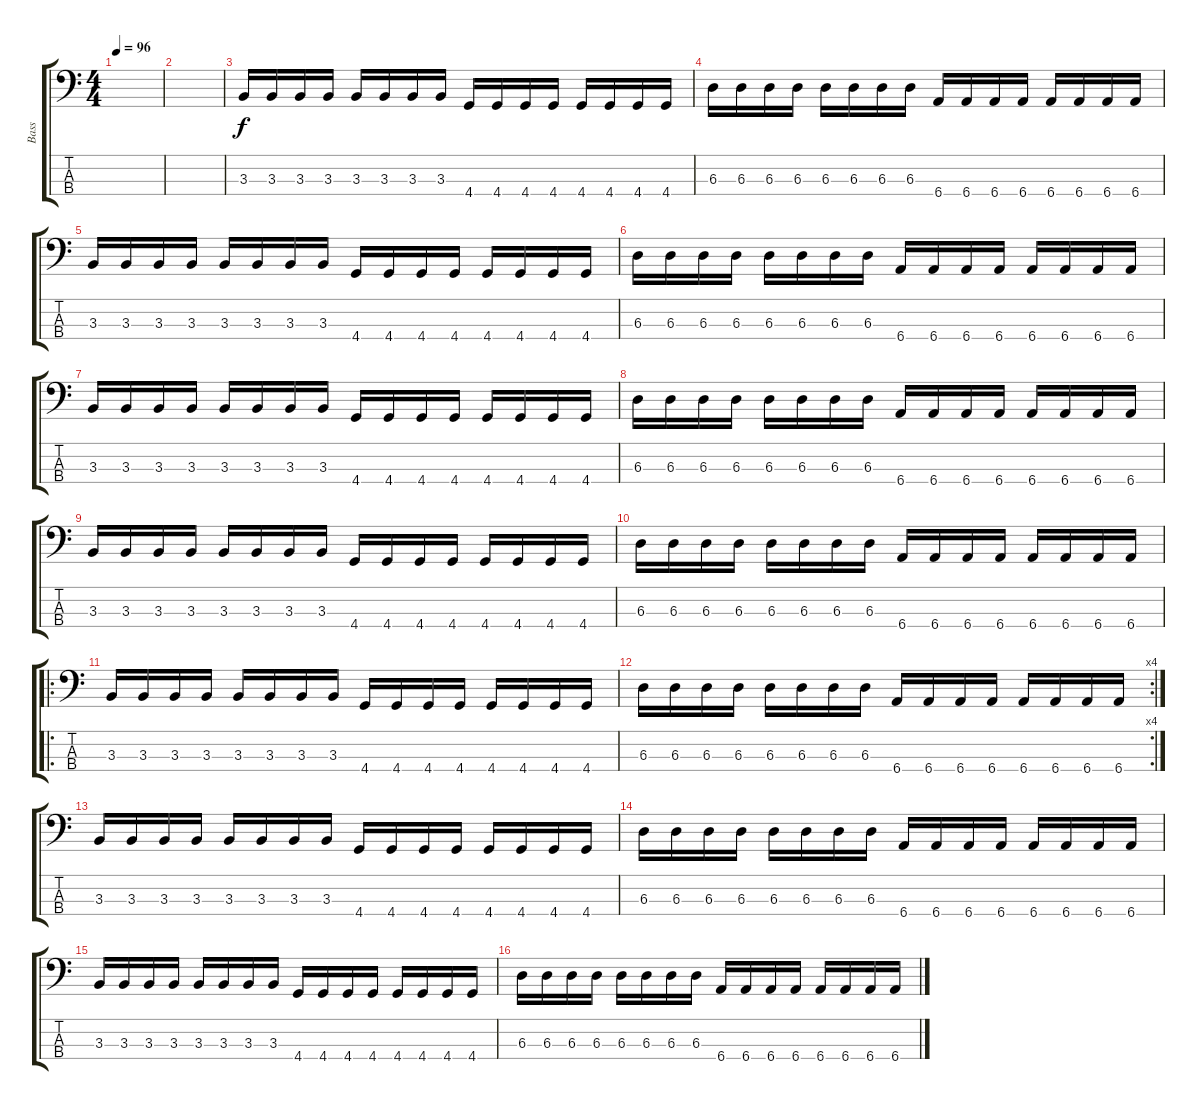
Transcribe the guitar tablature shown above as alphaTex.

\track ("Bass" "Bass") {instrument electricbasspick}
\staff {score tabs}
\tuning (Gb2 Db2 Ab1 Eb1) {hide}
\ts (4 4)
\tempo 96
\clef f4
\ks c
|
|
3.3.16 3.3.16 3.3.16 3.3.16 3.3.16 3.3.16 3.3.16 3.3.16 4.4.16 4.4.16 4.4.16 4.4.16 4.4.16 4.4.16 4.4.16 4.4.16 |
6.3.16 6.3.16 6.3.16 6.3.16 6.3.16 6.3.16 6.3.16 6.3.16 6.4.16 6.4.16 6.4.16 6.4.16 6.4.16 6.4.16 6.4.16 6.4.16 |
3.3.16 3.3.16 3.3.16 3.3.16 3.3.16 3.3.16 3.3.16 3.3.16 4.4.16 4.4.16 4.4.16 4.4.16 4.4.16 4.4.16 4.4.16 4.4.16 |
6.3.16 6.3.16 6.3.16 6.3.16 6.3.16 6.3.16 6.3.16 6.3.16 6.4.16 6.4.16 6.4.16 6.4.16 6.4.16 6.4.16 6.4.16 6.4.16 |
3.3.16 3.3.16 3.3.16 3.3.16 3.3.16 3.3.16 3.3.16 3.3.16 4.4.16 4.4.16 4.4.16 4.4.16 4.4.16 4.4.16 4.4.16 4.4.16 |
6.3.16 6.3.16 6.3.16 6.3.16 6.3.16 6.3.16 6.3.16 6.3.16 6.4.16 6.4.16 6.4.16 6.4.16 6.4.16 6.4.16 6.4.16 6.4.16 |
3.3.16 3.3.16 3.3.16 3.3.16 3.3.16 3.3.16 3.3.16 3.3.16 4.4.16 4.4.16 4.4.16 4.4.16 4.4.16 4.4.16 4.4.16 4.4.16 |
6.3.16 6.3.16 6.3.16 6.3.16 6.3.16 6.3.16 6.3.16 6.3.16 6.4.16 6.4.16 6.4.16 6.4.16 6.4.16 6.4.16 6.4.16 6.4.16 |
\ro
3.3.16 3.3.16 3.3.16 3.3.16 3.3.16 3.3.16 3.3.16 3.3.16 4.4.16 4.4.16 4.4.16 4.4.16 4.4.16 4.4.16 4.4.16 4.4.16 |
\rc 4
6.3.16 6.3.16 6.3.16 6.3.16 6.3.16 6.3.16 6.3.16 6.3.16 6.4.16 6.4.16 6.4.16 6.4.16 6.4.16 6.4.16 6.4.16 6.4.16 |
3.3.16 3.3.16 3.3.16 3.3.16 3.3.16 3.3.16 3.3.16 3.3.16 4.4.16 4.4.16 4.4.16 4.4.16 4.4.16 4.4.16 4.4.16 4.4.16 |
6.3.16 6.3.16 6.3.16 6.3.16 6.3.16 6.3.16 6.3.16 6.3.16 6.4.16 6.4.16 6.4.16 6.4.16 6.4.16 6.4.16 6.4.16 6.4.16 |
3.3.16 3.3.16 3.3.16 3.3.16 3.3.16 3.3.16 3.3.16 3.3.16 4.4.16 4.4.16 4.4.16 4.4.16 4.4.16 4.4.16 4.4.16 4.4.16 |
6.3.16 6.3.16 6.3.16 6.3.16 6.3.16 6.3.16 6.3.16 6.3.16 6.4.16 6.4.16 6.4.16 6.4.16 6.4.16 6.4.16 6.4.16 6.4.16
